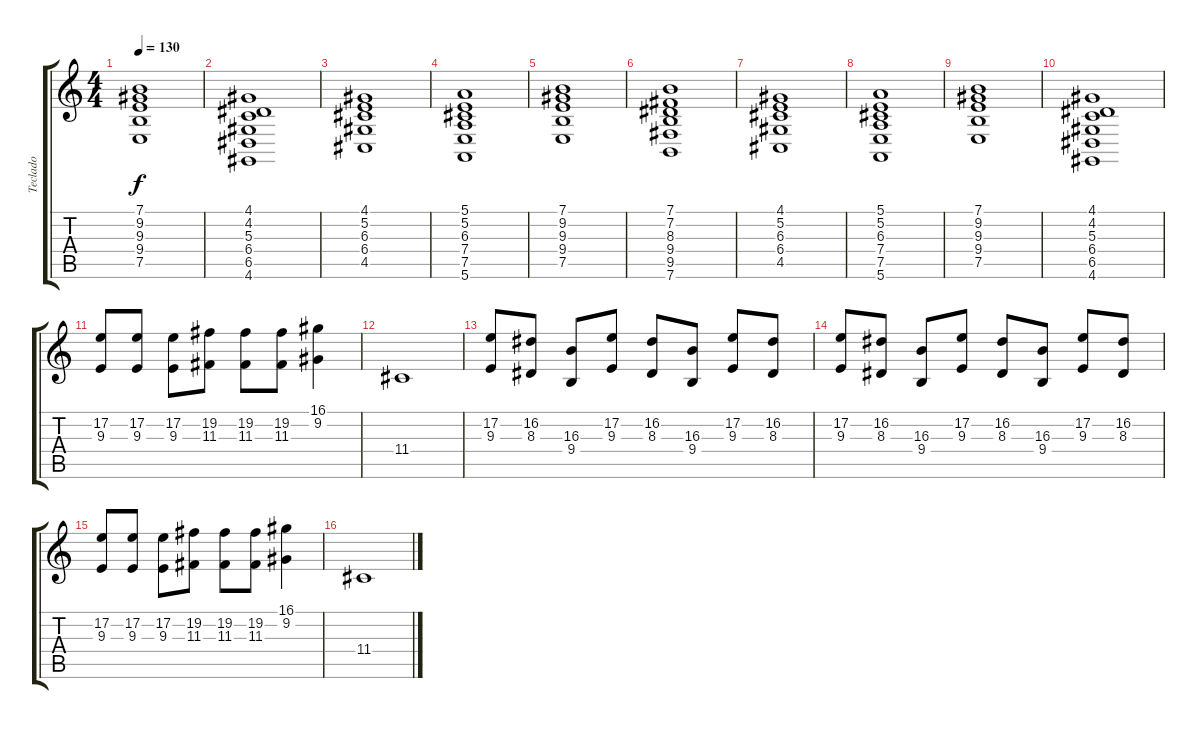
\track ("Teclado" "Teclado") {instrument acousticgrandpiano}
\staff {score tabs}
\tuning (E4 B3 G3 D3 A2 E2) {hide}
\ts (4 4)
\tempo 130
\clef g2
\ks c
(7.1 9.2 9.3 9.4 7.5).1{dy f} |
(4.1 4.2 5.3 6.4 6.5 4.6).1 |
(4.1 5.2 6.3 6.4 4.5).1 |
(5.1 5.2 6.3 7.4 7.5 5.6).1 |
(7.1 9.2 9.3 9.4 7.5).1 |
(7.1 7.2 8.3 9.4 9.5 7.6).1 |
(4.1 5.2 6.3 6.4 4.5).1 |
(5.1 5.2 6.3 7.4 7.5 5.6).1 |
(7.1 9.2 9.3 9.4 7.5).1 |
(4.1 4.2 5.3 6.4 6.5 4.6).1 |
(17.2 9.3).8 (17.2 9.3).8 (17.2 9.3).8 (19.2 11.3).8 (19.2 11.3).8 (19.2 11.3).8 (16.1 9.2).4 |
11.4.1 |
(17.2 9.3).8 (16.2 8.3).8 (16.3 9.4).8 (17.2 9.3).8 (16.2 8.3).8 (16.3 9.4).8 (17.2 9.3).8 (16.2 8.3).8 |
(17.2 9.3).8 (16.2 8.3).8 (16.3 9.4).8 (17.2 9.3).8 (16.2 8.3).8 (16.3 9.4).8 (17.2 9.3).8 (16.2 8.3).8 |
(17.2 9.3).8 (17.2 9.3).8 (17.2 9.3).8 (19.2 11.3).8 (19.2 11.3).8 (19.2 11.3).8 (16.1 9.2).4 |
11.4.1
